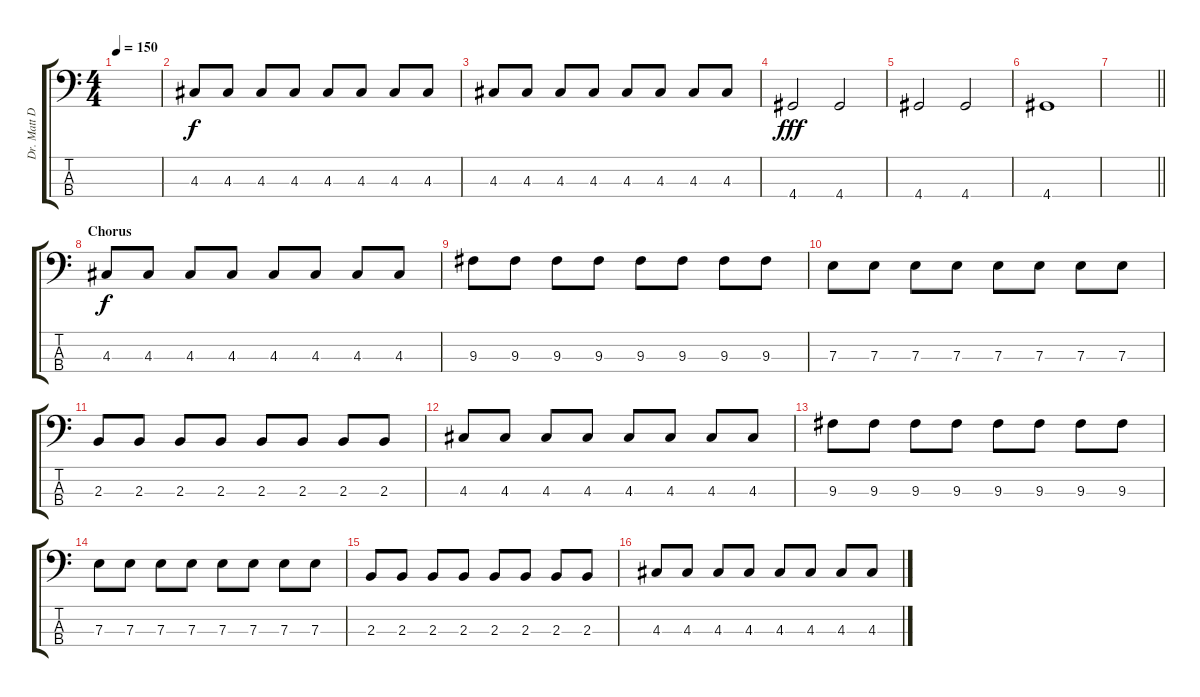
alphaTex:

\track ("Dr. Matt Destruction" "Dr. Matt D") {instrument electricbasspick}
\staff {score tabs}
\tuning (G2 D2 A1 E1) {hide}
\ts (4 4)
\tempo 150
\clef f4
\ks c
|
4.3.8 4.3.8 4.3.8 4.3.8 4.3.8 4.3.8 4.3.8 4.3.8 |
4.3.8 4.3.8 4.3.8 4.3.8 4.3.8 4.3.8 4.3.8 4.3.8 |
4.4.2{dy fff} 4.4.2 |
4.4.2 4.4.2 |
4.4.1 |
\barLineRight lightlight
|
\section ("" "Chorus")
4.3.8{dy f} 4.3.8 4.3.8 4.3.8 4.3.8 4.3.8 4.3.8 4.3.8 |
9.3.8 9.3.8 9.3.8 9.3.8 9.3.8 9.3.8 9.3.8 9.3.8 |
7.3.8 7.3.8 7.3.8 7.3.8 7.3.8 7.3.8 7.3.8 7.3.8 |
2.3.8 2.3.8 2.3.8 2.3.8 2.3.8 2.3.8 2.3.8 2.3.8 |
4.3.8 4.3.8 4.3.8 4.3.8 4.3.8 4.3.8 4.3.8 4.3.8 |
9.3.8 9.3.8 9.3.8 9.3.8 9.3.8 9.3.8 9.3.8 9.3.8 |
7.3.8 7.3.8 7.3.8 7.3.8 7.3.8 7.3.8 7.3.8 7.3.8 |
2.3.8 2.3.8 2.3.8 2.3.8 2.3.8 2.3.8 2.3.8 2.3.8 |
4.3.8 4.3.8 4.3.8 4.3.8 4.3.8 4.3.8 4.3.8 4.3.8
